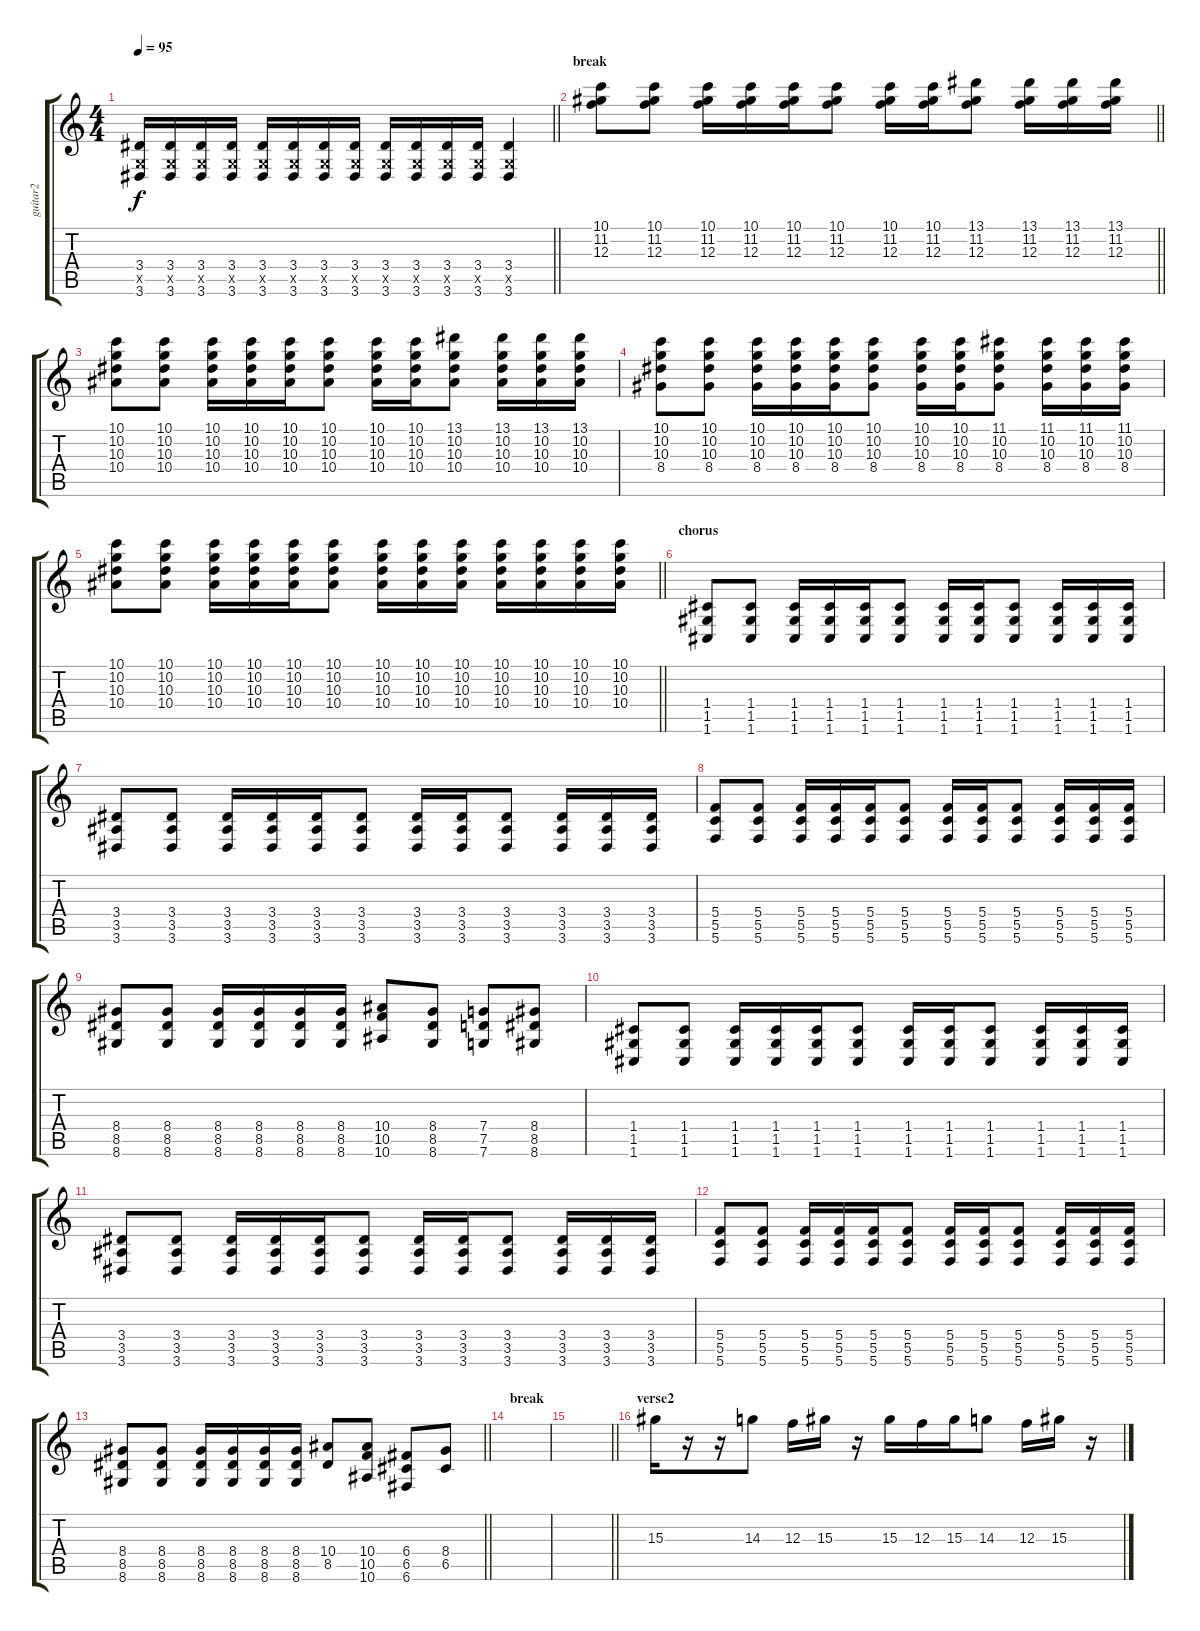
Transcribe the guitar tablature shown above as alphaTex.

\track ("guitar2" "guitar2") {instrument acousticguitarsteel}
\staff {score tabs}
\tuning (D4 A3 F3 C3 G2 C2) {hide}
\ts (4 4)
\tempo 95
\clef g2
\barLineRight lightlight
\ks c
(3.4 0.5{x} 3.6).16{dy f} (3.4 0.5{x} 3.6).16 (3.4 0.5{x} 3.6).16 (3.4 0.5{x} 3.6).16 (3.4 0.5{x} 3.6).16 (3.4 0.5{x} 3.6).16 (3.4 0.5{x} 3.6).16 (3.4 0.5{x} 3.6).16 (3.4 0.5{x} 3.6).16 (3.4 0.5{x} 3.6).16 (3.4 0.5{x} 3.6).16 (3.4 0.5{x} 3.6).16 (3.4 0.5{x} 3.6).4 |
\section ("" "break")
\barLineRight lightlight
(10.1 11.2 12.3).8 (10.1 11.2 12.3).8 (10.1 11.2 12.3).16 (10.1 11.2 12.3).16 (10.1 11.2 12.3).16 (10.1 11.2 12.3).8 (10.1 11.2 12.3).16 (10.1 11.2 12.3).16 (13.1 11.2 12.3).8 (13.1 11.2 12.3).16 (13.1 11.2 12.3).16 (13.1 11.2 12.3).16 |
(10.1 10.2 10.3 10.4).8 (10.1 10.2 10.3 10.4).8 (10.1 10.2 10.3 10.4).16 (10.1 10.2 10.3 10.4).16 (10.1 10.2 10.3 10.4).16 (10.1 10.2 10.3 10.4).8 (10.1 10.2 10.3 10.4).16 (10.1 10.2 10.3 10.4).16 (13.1 10.2 10.3 10.4).8 (13.1 10.2 10.3 10.4).16 (13.1 10.2 10.3 10.4).16 (13.1 10.2 10.3 10.4).16 |
(10.1 10.2 10.3 8.4).8 (10.1 10.2 10.3 8.4).8 (10.1 10.2 10.3 8.4).16 (10.1 10.2 10.3 8.4).16 (10.1 10.2 10.3 8.4).16 (10.1 10.2 10.3 8.4).8 (10.1 10.2 10.3 8.4).16 (10.1 10.2 10.3 8.4).16 (11.1 10.2 10.3 8.4).8 (11.1 10.2 10.3 8.4).16 (11.1 10.2 10.3 8.4).16 (11.1 10.2 10.3 8.4).16 |
\barLineRight lightlight
(10.1 10.2 10.3 10.4).8 (10.1 10.2 10.3 10.4).8 (10.1 10.2 10.3 10.4).16 (10.1 10.2 10.3 10.4).16 (10.1 10.2 10.3 10.4).16 (10.1 10.2 10.3 10.4).8 (10.1 10.2 10.3 10.4).16 (10.1 10.2 10.3 10.4).16 (10.1 10.2 10.3 10.4).16 (10.1 10.2 10.3 10.4).16 (10.1 10.2 10.3 10.4).16 (10.1 10.2 10.3 10.4).16 (10.1 10.2 10.3 10.4).16 |
\section ("" "chorus")
(1.4 1.5 1.6).8{volume 12} (1.4 1.5 1.6).8 (1.4 1.5 1.6).16 (1.4 1.5 1.6).16 (1.4 1.5 1.6).16 (1.4 1.5 1.6).8 (1.4 1.5 1.6).16 (1.4 1.5 1.6).16 (1.4 1.5 1.6).8 (1.4 1.5 1.6).16 (1.4 1.5 1.6).16 (1.4 1.5 1.6).16 |
(3.4 3.5 3.6).8 (3.4 3.5 3.6).8 (3.4 3.5 3.6).16 (3.4 3.5 3.6).16 (3.4 3.5 3.6).16 (3.4 3.5 3.6).8 (3.4 3.5 3.6).16 (3.4 3.5 3.6).16 (3.4 3.5 3.6).8 (3.4 3.5 3.6).16 (3.4 3.5 3.6).16 (3.4 3.5 3.6).16 |
(5.4 5.5 5.6).8 (5.4 5.5 5.6).8 (5.4 5.5 5.6).16 (5.4 5.5 5.6).16 (5.4 5.5 5.6).16 (5.4 5.5 5.6).8 (5.4 5.5 5.6).16 (5.4 5.5 5.6).16 (5.4 5.5 5.6).8 (5.4 5.5 5.6).16 (5.4 5.5 5.6).16 (5.4 5.5 5.6).16 |
(8.4 8.5 8.6).8 (8.4 8.5 8.6).8 (8.4 8.5 8.6).16 (8.4 8.5 8.6).16 (8.4 8.5 8.6).16 (8.4 8.5 8.6).16 (10.4 10.5 10.6).8 (8.4 8.5 8.6).8 (7.4 7.5 7.6).8 (8.4 8.5 8.6).8 |
(1.4 1.5 1.6).8{volume 12} (1.4 1.5 1.6).8 (1.4 1.5 1.6).16 (1.4 1.5 1.6).16 (1.4 1.5 1.6).16 (1.4 1.5 1.6).8 (1.4 1.5 1.6).16 (1.4 1.5 1.6).16 (1.4 1.5 1.6).8 (1.4 1.5 1.6).16 (1.4 1.5 1.6).16 (1.4 1.5 1.6).16 |
(3.4 3.5 3.6).8 (3.4 3.5 3.6).8 (3.4 3.5 3.6).16 (3.4 3.5 3.6).16 (3.4 3.5 3.6).16 (3.4 3.5 3.6).8 (3.4 3.5 3.6).16 (3.4 3.5 3.6).16 (3.4 3.5 3.6).8 (3.4 3.5 3.6).16 (3.4 3.5 3.6).16 (3.4 3.5 3.6).16 |
(5.4 5.5 5.6).8 (5.4 5.5 5.6).8 (5.4 5.5 5.6).16 (5.4 5.5 5.6).16 (5.4 5.5 5.6).16 (5.4 5.5 5.6).8 (5.4 5.5 5.6).16 (5.4 5.5 5.6).16 (5.4 5.5 5.6).8 (5.4 5.5 5.6).16 (5.4 5.5 5.6).16 (5.4 5.5 5.6).16 |
\barLineRight lightlight
(8.4 8.5 8.6).8 (8.4 8.5 8.6).8 (8.4 8.5 8.6).16 (8.4 8.5 8.6).16 (8.4 8.5 8.6).16 (8.4 8.5 8.6).16 (10.4 8.5).8 (10.4 10.5 10.6).8 (6.4 6.5 6.6).8 (8.4 6.5).8 |
\section ("" "break")
|
\barLineRight lightlight
|
\section ("" "verse2")
15.3.16 r.16 r.16 14.3.8 12.3.16 15.3.16 r.16 15.3.16 12.3.16 15.3.16 14.3.8 12.3.16 15.3.16 r.16
